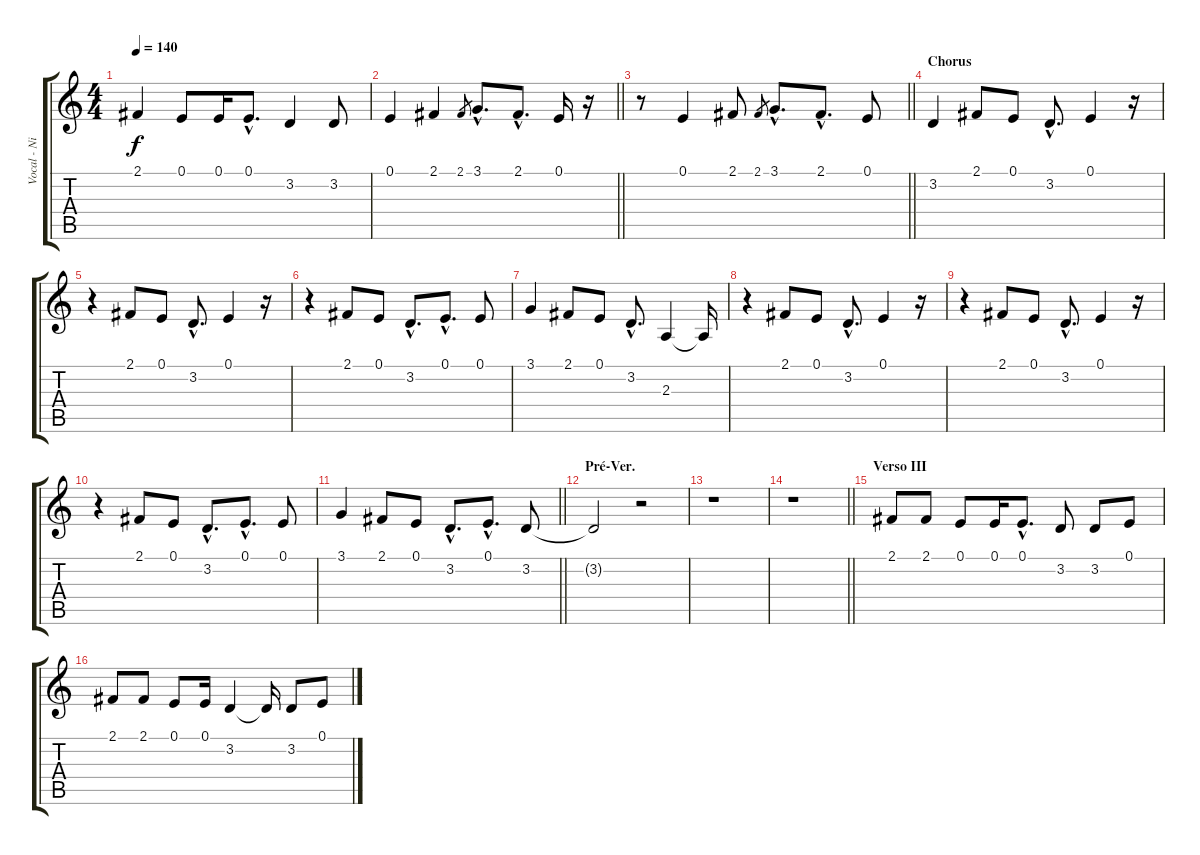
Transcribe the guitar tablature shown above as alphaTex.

\track ("Vocal - Nikola" "Vocal - Ni") {instrument flute}
\staff {score tabs}
\tuning (E4 B3 G3 D3 A2 E2) {hide}
\ts (4 4)
\tempo 140
\clef g2
\ks c
2.1.4{dy f} 0.1.8 0.1.16 0.1{hac}.8{d} 3.2.4 3.2.8 |
\barLineRight lightlight
0.1.4 2.1.4 2.1.8{gr} 3.1{hac}.8{d} 2.1{hac}.8{d} 0.1.16 r.16 |
\barLineRight lightlight
r.8 0.1.4 2.1.8 2.1.8{gr} 3.1{hac}.8{d} 2.1{hac}.8{d} 0.1.8 |
\section ("" "Chorus")
3.2.4 2.1.8 0.1.8 3.2{hac}.8{d} 0.1.4 r.16 |
r.4 2.1.8 0.1.8 3.2{hac}.8{d} 0.1.4 r.16 |
r.4 2.1.8 0.1.8 3.2{hac}.8{d} 0.1{hac}.8{d} 0.1.8 |
3.1.4 2.1.8 0.1.8 3.2{hac}.8{d} 2.3.4 2.3{t}.16 |
r.4 2.1.8 0.1.8 3.2{hac}.8{d} 0.1.4 r.16 |
r.4 2.1.8 0.1.8 3.2{hac}.8{d} 0.1.4 r.16 |
r.4 2.1.8 0.1.8 3.2{hac}.8{d} 0.1{hac}.8{d} 0.1.8 |
\barLineRight lightlight
3.1.4 2.1.8 0.1.8 3.2{hac}.8{d} 0.1{hac}.8{d} 3.2.8 |
\section ("" "Pré-Ver.")
3.2{t}.2 r.2 |
r.1 |
\barLineRight lightlight
r.1 |
\section ("" "Verso III")
2.1.8 2.1.8 0.1.8 0.1.16 0.1{hac}.8{d} 3.2.8 3.2.8 0.1.8 |
2.1.8 2.1.8 0.1.8 0.1.16 3.2.4 3.2{t}.16 3.2.8 0.1.8
